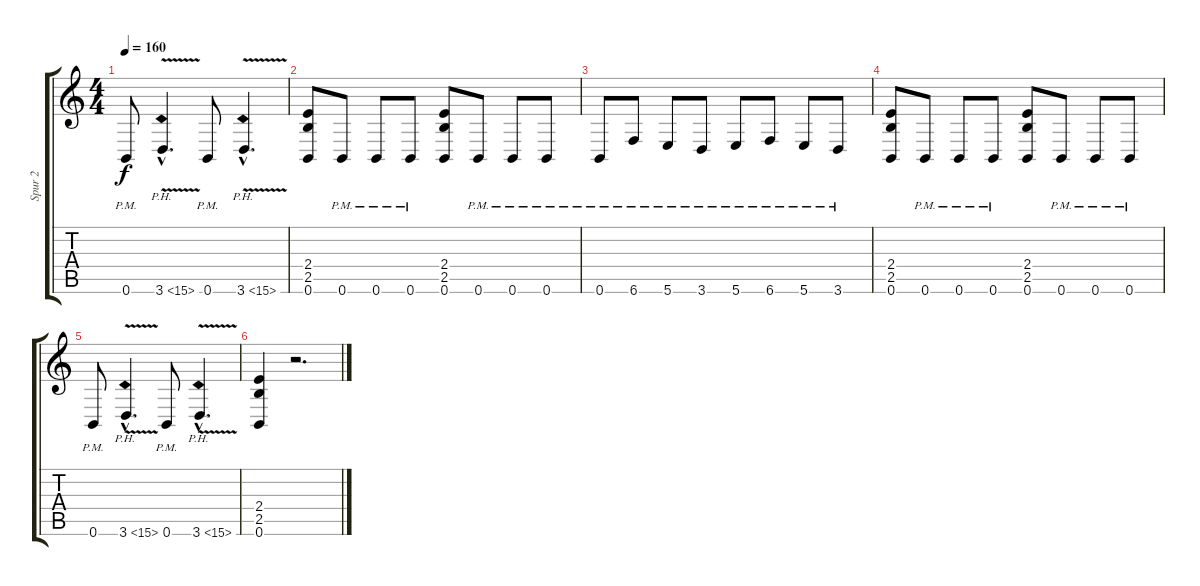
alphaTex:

\track ("Spur 2" "Spur 2") {instrument distortionguitar}
\staff {score tabs}
\tuning (E4 B3 G3 D3 A2 B1) {hide}
\ts (4 4)
\tempo 160
\clef g2
\ks c
0.6{pm}.8{dy f} 3.6{ph 12 v hac}.4{d} 0.6{pm}.8 3.6{ph 12 v hac}.4{d} |
(2.4 2.5 0.6).8 0.6{pm}.8 0.6{pm}.8 0.6{pm}.8 (2.4 2.5 0.6).8 0.6{pm}.8 0.6{pm}.8 0.6{pm}.8 |
0.6{pm}.8 6.6{pm}.8 5.6{pm}.8 3.6{pm}.8 5.6{pm}.8 6.6{pm}.8 5.6{pm}.8 3.6{pm}.8 |
(2.4 2.5 0.6).8 0.6{pm}.8 0.6{pm}.8 0.6{pm}.8 (2.4 2.5 0.6).8 0.6{pm}.8 0.6{pm}.8 0.6{pm}.8 |
0.6{pm}.8 3.6{ph 12 v hac}.4{d} 0.6{pm}.8 3.6{ph 12 v hac}.4{d} |
(2.4 2.5 0.6).4 r.2{d}
